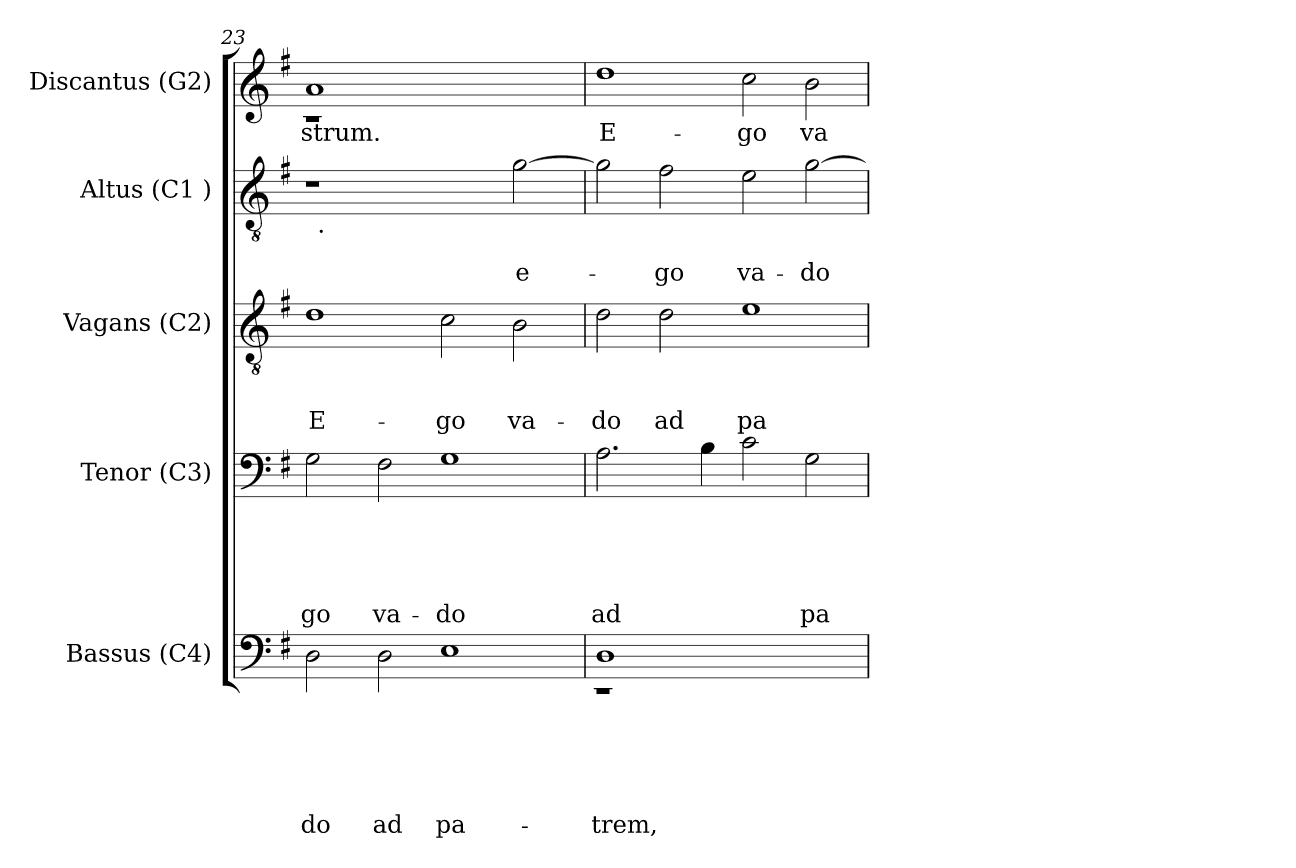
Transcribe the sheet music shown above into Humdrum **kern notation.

**kern	**text	**text	**text	**text	**text	**text	**kern	**text	**text	**text	**text	**text	**kern	**text	**text	**text	**kern	**text	**text	**kern	**text
*part5	*part5	*part5	*part5	*part5	*part5	*part5	*part4	*part4	*part4	*part4	*part4	*part4	*part3	*part3	*part3	*part3	*part2	*part2	*part2	*part1	*part1
*staff5	*staff5	*staff5	*staff5	*staff5	*staff5	*staff5	*staff4	*staff4	*staff4	*staff4	*staff4	*staff4	*staff3	*staff3	*staff3	*staff3	*staff2	*staff2	*staff2	*staff1	*staff1
*I"Bassus (C4)	*	*	*	*	*	*	*I"Tenor (C3)	*	*	*	*	*	*I"Vagans (C2)	*	*	*	*I"Altus (C1 )	*	*	*I"Discantus (G2)	*
*I'B.	*	*	*	*	*	*	*I'T.	*	*	*	*	*	*I'V.	*	*	*	*I'A.	*	*	*I'D.	*
*clefF4	*	*	*	*	*	*	*clefF4	*	*	*	*	*	*clefGv2	*	*	*	*clefGv2	*	*	*clefG2	*
*k[f#]	*	*	*	*	*	*	*k[f#]	*	*	*	*	*	*k[f#]	*	*	*	*k[f#]	*	*	*k[f#]	*
*G:	*	*	*	*	*	*	*G:	*	*	*	*	*	*G:	*	*	*	*G:	*	*	*G:	*
=23	=23	=23	=23	=23	=23	=23	=23	=23	=23	=23	=23	=23	=23	=23	=23	=23	=23	=23	=23	=23	=23
*	*	*	*	*	*	*	*	*	*	*	*	*	*	*	*	*	*	*	*	*^	*
!	!	!	!	!	!	!LO:LY:b	!	!	!	!	!	!LO:LY:b	!	!	!	!LO:LY:b	!	!	!	!	!LO:N:vis=1	!LO:LY:b
*	*	*	*	*	*	*	*	*	*	*	*	*	*	*	*	*	*^	*	*	*	*	*
2D\	.	.	.	.	.	-do	2G\	.	.	.	.	-go	1d	.	.	E-	1r	32ryy	.	.	1a	0rc	-strum.
!	!	!	!	!	!	!	!	!	!	!	!	!	!	!	!	!	!	!LO:TX:b:t=.	!	!	!	!	!
.	.	.	.	.	.	.	.	.	.	.	.	.	.	.	.	.	.	1ryy	.	.	.	.	.
!	!	!	!	!	!	!LO:LY:b	!	!	!	!	!	!LO:LY:b	!	!	!	!	!	!	!	!	!	!	!
2D\	.	.	.	.	.	ad	2F#\	.	.	.	.	va-	.	.	.	.	.	.	.	.	.	.	.
!	!	!	!	!	!	!LO:LY:b	!	!	!	!	!	!LO:LY:b	!	!	!	!LO:LY:b	!	!	!	!	!	!	!
1E	.	.	.	.	.	pa-	1G	.	.	.	.	-do	2c\	.	.	-go	2ryy	.	.	.	1ryy	.	.
.	.	.	.	.	.	.	.	.	.	.	.	.	.	.	.	.	.	2ryy	.	.	.	.	.
!	!	!	!	!	!	!	!	!	!	!	!	!	!	!	!	!LO:LY:b	!	!	!	!LO:LY:b:rj	!	!	!
.	.	.	.	.	.	.	.	.	.	.	.	.	2B\	.	.	va-	[>2g\	.	.	e-	.	.	.
.	.	.	.	.	.	.	.	.	.	.	.	.	.	.	.	.	.	4...ryy	.	.	.	.	.
=24	=24	=24	=24	=24	=24	=24	=24	=24	=24	=24	=24	=24	=24	=24	=24	=24	=24	=24	=24	=24	=24	=24	=24
*^	*	*	*	*	*	*	*	*	*	*	*	*	*	*	*	*	*	*	*	*	*	*	*
!	!LO:N:vis=1	!	!	!	!	!	!LO:LY:b	!	!	!	!	!	!LO:LY:b	!	!	!	!LO:LY:b	!	!	!	!	!	!	!LO:LY:b
*	*	*	*	*	*	*	*	*	*	*	*	*	*	*	*	*	*	*v	*v	*	*	*	*	*
*	*	*	*	*	*	*	*	*	*	*	*	*	*	*	*	*	*	*	*	*	*v	*v	*
1D	0rEE	.	.	.	.	.	-trem,	2.A\	.	.	.	.	ad	2d\	.	.	-do	2g\]	.	.	1dd	E-
!	!	!	!	!	!	!	!	!	!	!	!	!	!	!	!	!	!LO:LY:b	!	!	!LO:LY:b	!	!
.	.	.	.	.	.	.	.	.	.	.	.	.	.	2d\	.	.	ad	2f#\	.	-go	.	.
.	.	.	.	.	.	.	.	4B\	.	.	.	.	.	.	.	.	.	.	.	.	.	.
!	!	!	!	!	!	!	!	!	!	!	!	!	!	!	!	!	!LO:LY:b	!	!	!LO:LY:b	!	!LO:LY:b
1ryy	.	.	.	.	.	.	.	2c\	.	.	.	.	.	1e	.	.	pa-	2e\	.	va-	2cc\	-go
!	!	!	!	!	!	!	!	!	!	!	!	!	!LO:LY:b	!	!	!	!	!	!	!LO:LY:b	!	!LO:LY:b
.	.	.	.	.	.	.	.	2G\	.	.	.	.	pa-	.	.	.	.	[<2g\	.	-do	2b\	va-
*v	*v	*	*	*	*	*	*	*	*	*	*	*	*	*	*	*	*	*	*	*	*	*
=	=	=	=	=	=	=	=	=	=	=	=	=	=	=	=	=	=	=	=	=	=
*-	*-	*-	*-	*-	*-	*-	*-	*-	*-	*-	*-	*-	*-	*-	*-	*-	*-	*-	*-	*-	*-
